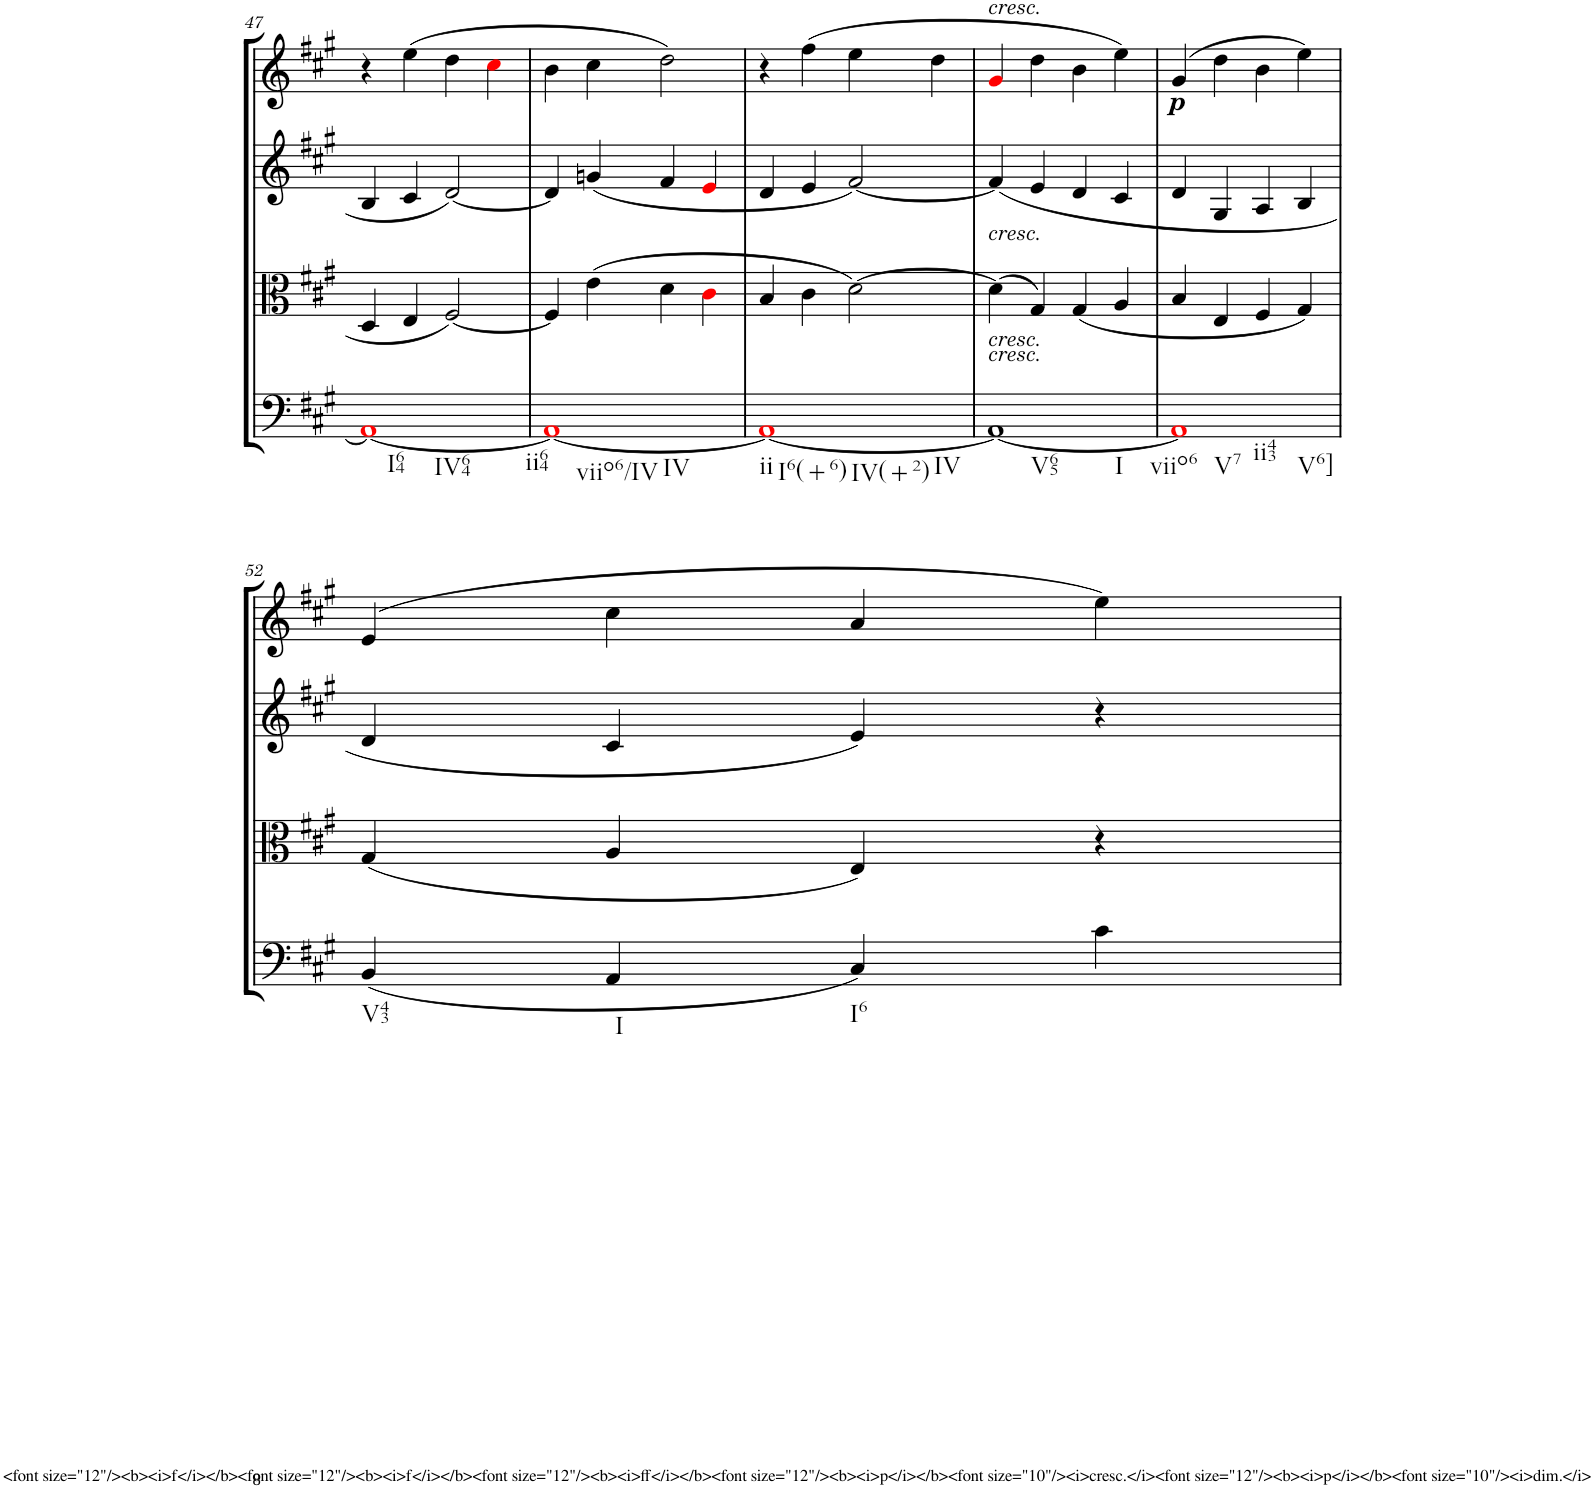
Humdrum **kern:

**kern	**kern	**kern	**kern
*part4	*part3	*part2	*part1
*staff4	*staff3	*staff2	*staff1
*I"Cello	*I"Viola	*I"2nd Violin	*I"1st Violin
*	*I'Vla	*I'Vln	*I'Vln
!!LO:PB:g=z
*clefF4	*clefC3	*clefG2	*clefG2
*k[f#c#g#]	*k[f#c#g#]	*k[f#c#g#]	*k[f#c#g#]
*A:	*A:	*A:	*A:
*M4/4	*M4/4	*M4/4	*M4/4
*met(c)	*met(c)	*met(c)	*met(c)
=47	=47	=47	=47
!LO:TX:b:t=I64	!	!	!
!LO:TX:b:t=IV64	!	!	!
1AAi_	4D/	4B/	4r
.	4E/	4c#/	(4ee\
.	[2F#/	[2d/	4dd\
.	.	.	4cc#i\
=48	=48	=48	=48
!LO:TX:b:t=ii64	!	!	!
!LO:TX:b:t=viio6/IV	!	!	!
!LO:TX:b:t=IV	!	!	!
1AAi_	4F#/]	4d/]	4b\
.	(4e\	(4gn/	4cc#\
.	4d\	4f#/	2dd\)
.	4c#i\	4ei/	.
=49	=49	=49	=49
!LO:TX:b:t=ii	!	!	!
!LO:TX:b:t=I6(+6)	!	!	!
!LO:TX:b:t=IV(+2)	!	!	!
!LO:TX:b:t=IV	!	!	!
1AAi_	4B/	4d/	4r
.	4c#\	4e/	(4ff#\
.	[2d\)	[2f#/)	4ee\
.	.	.	4dd\
=50	=50	=50	=50
!	!	!	!LO:TX:a:i:t=cresc.
!	!LO:TX:a:i:t=cresc.	!	!
!LO:TX:a:i:t=cresc.	!	!	!
!LO:TX:a:i:t=cresc.	!	!	!
!LO:TX:b:t=V65	!	!	!
!LO:TX:b:t=I	!	!	!
1AA_	(4d\]	(4f#/]	4g#i/
.	4G#/)	4e/	4dd\
.	(4G#/	4d/	4b\
.	4A/	4c#/	4ee\)
=51	=51	=51	=51
!	!	!	!LO:TX:b:Bi:t=p
!LO:TX:b:t=viio6	!	!	!
!LO:TX:b:t=V7	!	!	!
!LO:TX:b:t=ii43	!	!	!
!LO:TX:b:t=V6]	!	!	!
1AAi]	4B/	4d/	(4g#/
.	4E/	4G#/	4dd\
.	4F#/	4A/	4b\
.	4G#/)	4B/	4ee\)
!!LO:LB:g=z
=52	=52	=52	=52
!LO:TX:b:t=V43	!	!	!
(4BB/	(4G#/	4d/	(4e/
!LO:TX:b:t=I	!	!	!
4AA/	4A/	4c#/	4cc#\
!LO:TX:b:t=I6	!	!	!
4C#/)	4E/)	4e/)	4a/
4c#\	4r	4r	4ee\)
=	=	=	=
*-	*-	*-	*-
